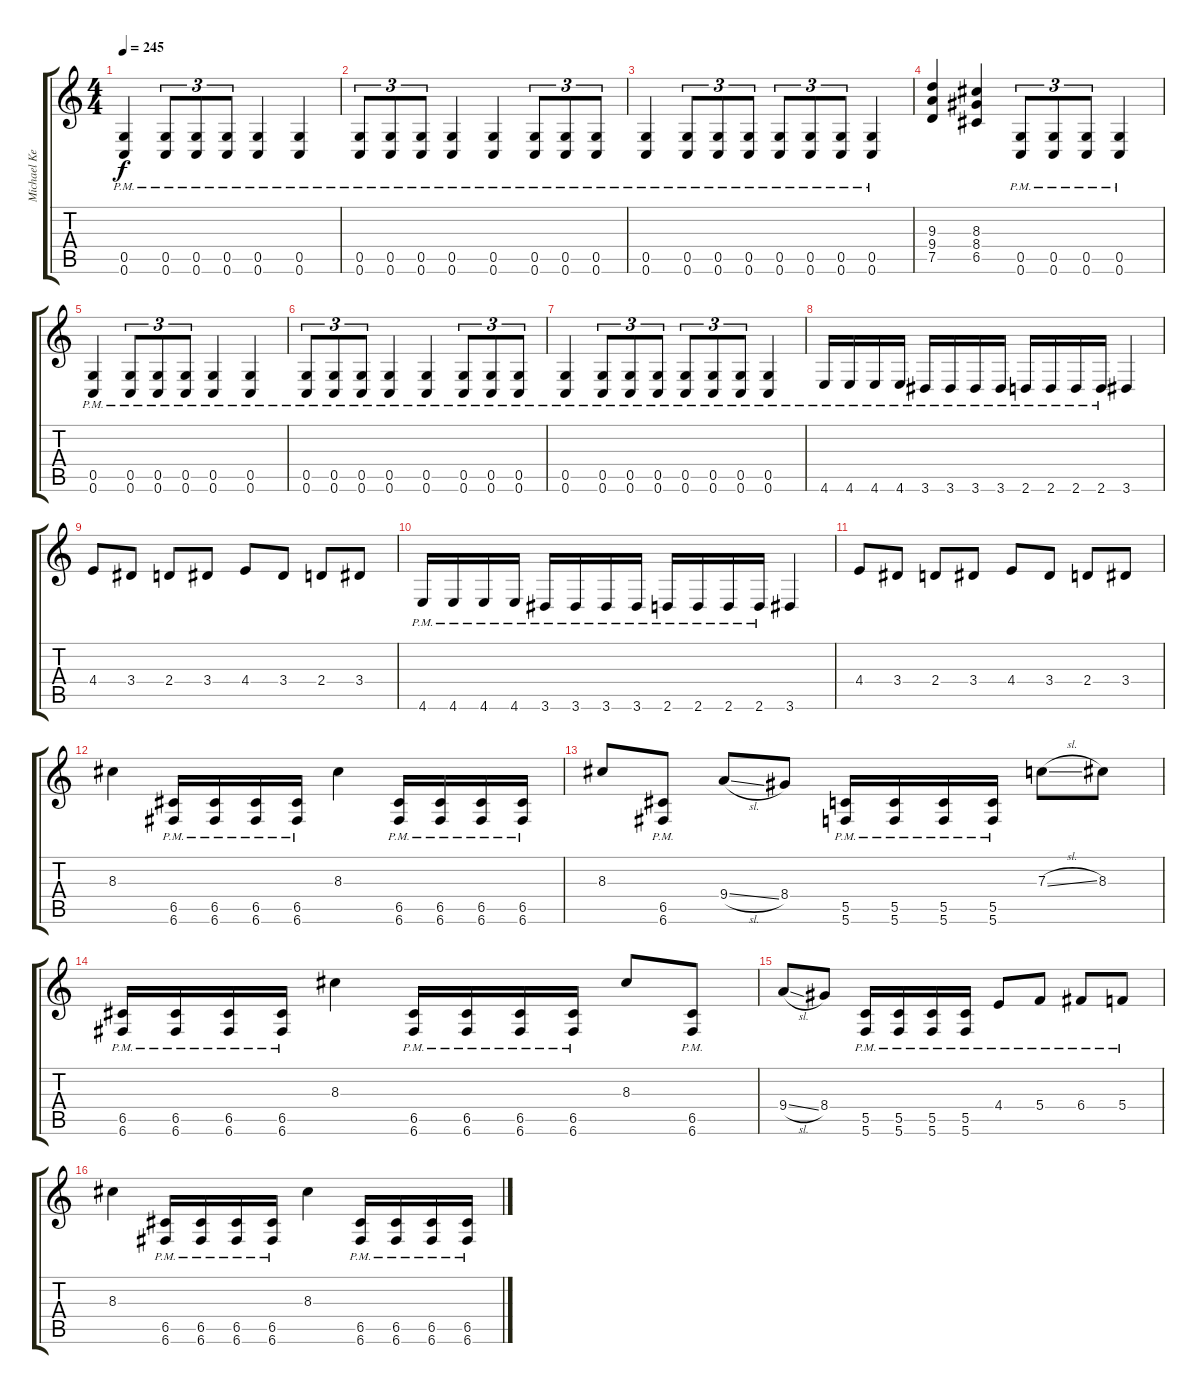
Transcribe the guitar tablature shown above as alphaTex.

\track ("Michael Keene" "Michael Ke") {instrument distortionguitar}
\staff {score tabs}
\tuning (D4 A3 F3 C3 G2 C2) {hide}
\ts (4 4)
\tempo 245
\clef g2
\ks c
(0.5{pm} 0.6{pm}).4{dy f} (0.5{pm} 0.6{pm}).8{tu (3 2)} (0.5{pm} 0.6).8{tu (3 2)} (0.5 0.6{pm}).8{tu (3 2)} (0.5{pm} 0.6{pm}).4 (0.5{pm} 0.6{pm}).4 |
(0.5{pm} 0.6{pm}).8{tu (3 2)} (0.5{pm} 0.6).8{tu (3 2)} (0.5 0.6{pm}).8{tu (3 2)} (0.5{pm} 0.6{pm}).4 (0.5{pm} 0.6{pm}).4 (0.5{pm} 0.6{pm}).8{tu (3 2)} (0.5{pm} 0.6{pm}).8{tu (3 2)} (0.5{pm} 0.6{pm}).8{tu (3 2)} |
(0.5{pm} 0.6{pm}).4 (0.5{pm} 0.6{pm}).8{tu (3 2)} (0.5{pm} 0.6{pm}).8{tu (3 2)} (0.5{pm} 0.6{pm}).8{tu (3 2)} (0.5{pm} 0.6{pm}).8{tu (3 2)} (0.5{pm} 0.6{pm}).8{tu (3 2)} (0.5{pm} 0.6{pm}).8{tu (3 2)} (0.5{pm} 0.6{pm}).4 |
(9.3 9.4 7.5).4 (8.3 8.4 6.5).4 (0.5{pm} 0.6{pm}).8{tu (3 2)} (0.5{pm} 0.6{pm}).8{tu (3 2)} (0.5{pm} 0.6{pm}).8{tu (3 2)} (0.5{pm} 0.6{pm}).4 |
(0.5{pm} 0.6{pm}).4 (0.5{pm} 0.6{pm}).8{tu (3 2)} (0.5{pm} 0.6).8{tu (3 2)} (0.5 0.6{pm}).8{tu (3 2)} (0.5{pm} 0.6{pm}).4 (0.5{pm} 0.6{pm}).4 |
(0.5{pm} 0.6{pm}).8{tu (3 2)} (0.5{pm} 0.6).8{tu (3 2)} (0.5 0.6{pm}).8{tu (3 2)} (0.5{pm} 0.6{pm}).4 (0.5{pm} 0.6{pm}).4 (0.5{pm} 0.6{pm}).8{tu (3 2)} (0.5{pm} 0.6{pm}).8{tu (3 2)} (0.5{pm} 0.6{pm}).8{tu (3 2)} |
(0.5{pm} 0.6{pm}).4 (0.5{pm} 0.6{pm}).8{tu (3 2)} (0.5{pm} 0.6{pm}).8{tu (3 2)} (0.5{pm} 0.6{pm}).8{tu (3 2)} (0.5{pm} 0.6{pm}).8{tu (3 2)} (0.5{pm} 0.6{pm}).8{tu (3 2)} (0.5{pm} 0.6{pm}).8{tu (3 2)} (0.5{pm} 0.6{pm}).4 |
4.6{pm}.16 4.6{pm}.16 4.6{pm}.16 4.6{pm}.16 3.6{pm}.16 3.6{pm}.16 3.6{pm}.16 3.6{pm}.16 2.6{pm}.16 2.6{pm}.16 2.6{pm}.16 2.6{pm}.16 3.6.4 |
4.4.8 3.4.8 2.4.8 3.4.8 4.4.8 3.4.8 2.4.8 3.4.8 |
4.6{pm}.16 4.6{pm}.16 4.6{pm}.16 4.6{pm}.16 3.6{pm}.16 3.6{pm}.16 3.6{pm}.16 3.6{pm}.16 2.6{pm}.16 2.6{pm}.16 2.6{pm}.16 2.6{pm}.16 3.6.4 |
4.4.8 3.4.8 2.4.8 3.4.8 4.4.8 3.4.8 2.4.8 3.4.8 |
8.3.4 (6.5{pm} 6.6{pm}).16 (6.5{pm} 6.6{pm}).16 (6.5{pm} 6.6{pm}).16 (6.5{pm} 6.6{pm}).16 8.3.4 (6.5{pm} 6.6{pm}).16 (6.5{pm} 6.6{pm}).16 (6.5{pm} 6.6{pm}).16 (6.5{pm} 6.6{pm}).16 |
8.3.8 (6.5{pm} 6.6{pm}).8 9.4{sl}.8 8.4.8 (5.5{pm} 5.6{pm}).16 (5.5{pm} 5.6{pm}).16 (5.5{pm} 5.6{pm}).16 (5.5{pm} 5.6{pm}).16 7.3{sl}.8 8.3.8 |
(6.5{pm} 6.6{pm}).16 (6.5{pm} 6.6{pm}).16 (6.5{pm} 6.6{pm}).16 (6.5{pm} 6.6{pm}).16 8.3.4 (6.5{pm} 6.6{pm}).16 (6.5{pm} 6.6{pm}).16 (6.5{pm} 6.6{pm}).16 (6.5{pm} 6.6{pm}).16 8.3.8 (6.5{pm} 6.6{pm}).8 |
9.4{sl}.8 8.4.8 (5.5{pm} 5.6{pm}).16 (5.5{pm} 5.6{pm}).16 (5.5{pm} 5.6{pm}).16 (5.5{pm} 5.6{pm}).16 4.4{pm}.8 5.4{pm}.8 6.4{pm}.8 5.4{pm}.8 |
8.3.4 (6.5{pm} 6.6{pm}).16 (6.5{pm} 6.6{pm}).16 (6.5{pm} 6.6{pm}).16 (6.5{pm} 6.6{pm}).16 8.3.4 (6.5{pm} 6.6{pm}).16 (6.5{pm} 6.6{pm}).16 (6.5{pm} 6.6{pm}).16 (6.5{pm} 6.6{pm}).16
